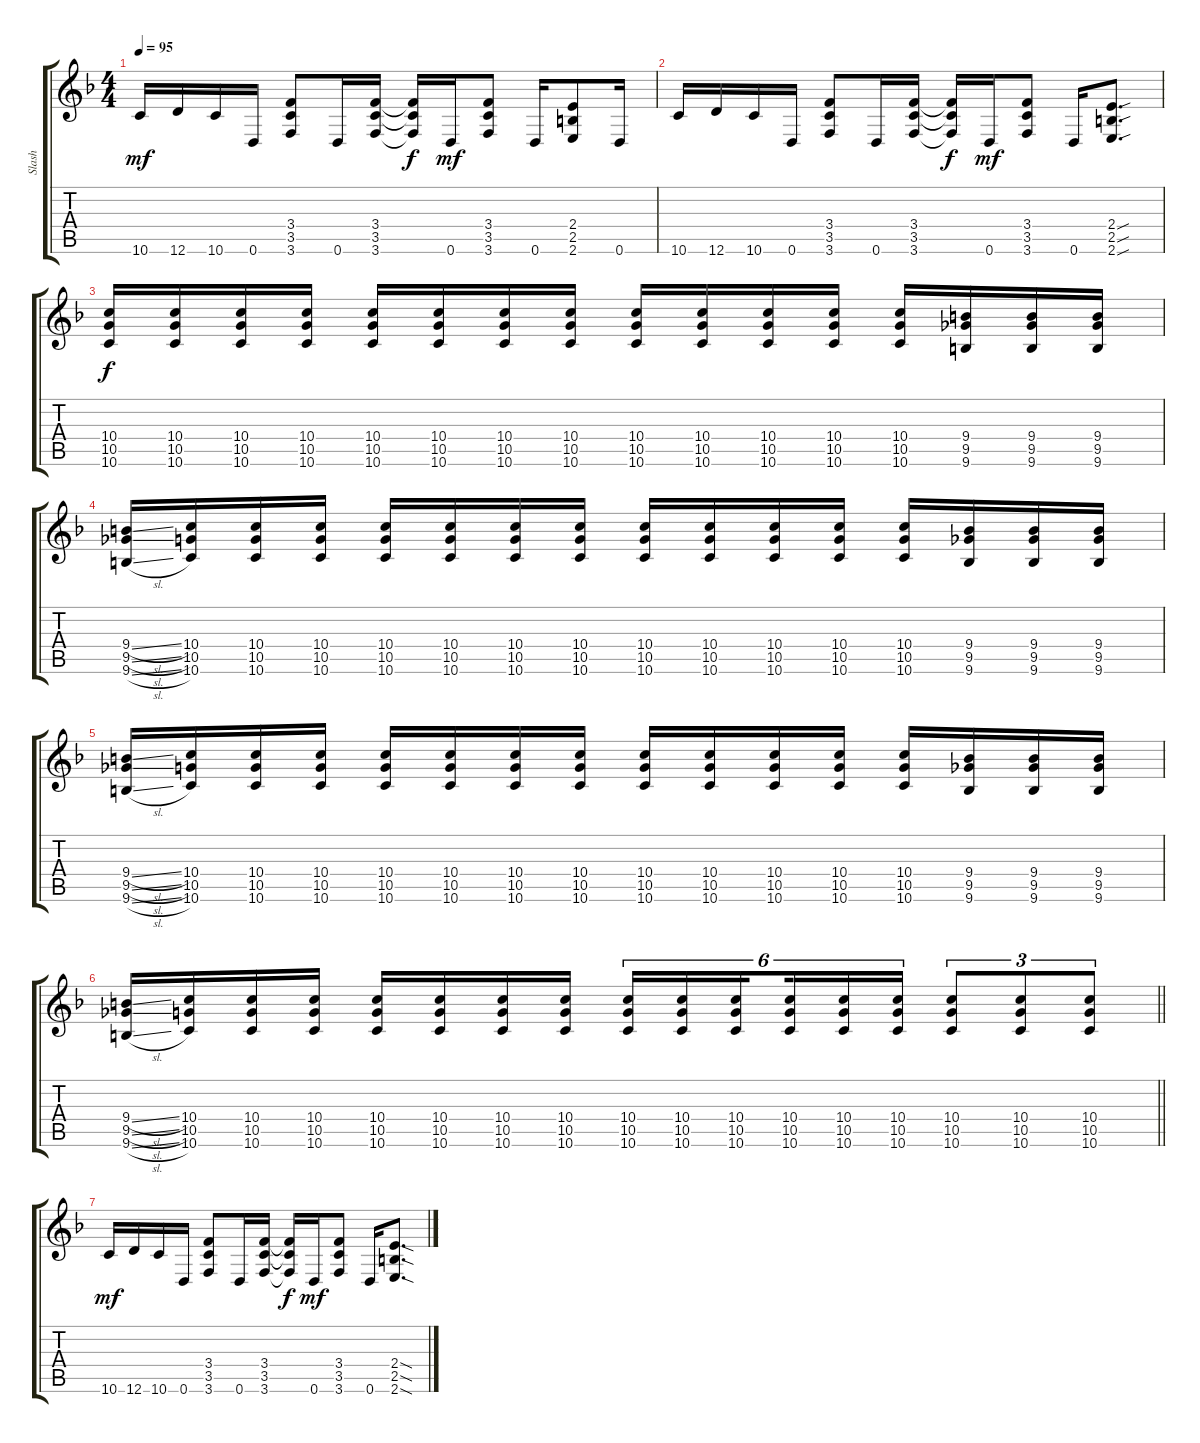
\track ("Slash" "Slash") {instrument overdrivenguitar}
\staff {score tabs}
\tuning (E4 B3 G3 D3 A2 D2) {hide}
\ts (4 4)
\tempo 95
\clef g2
\ks dminor
10.6.16{dy mf} 12.6.16 10.6.16 0.6.16 (3.4 3.5 3.6).8 0.6.16 (3.4 3.5 3.6).16 (3.4{t} 3.5{t} 3.6{t}).16{dy f} 0.6.16{dy mf} (3.4 3.5 3.6).8 0.6.16 (2.4 2.5 2.6).8 0.6.16 |
10.6.16 12.6.16 10.6.16 0.6.16 (3.4 3.5 3.6).8 0.6.16 (3.4 3.5 3.6).16 (3.4{t} 3.5{t} 3.6{t}).16{dy f} 0.6.16{dy mf} (3.4 3.5 3.6).8 0.6.16 (2.4{sou} 2.5{sou} 2.6{sou}).8{d} |
(10.4 10.5 10.6).16{dy f} (10.4 10.5 10.6).16 (10.4 10.5 10.6).16 (10.4 10.5 10.6).16 (10.4 10.5 10.6).16 (10.4 10.5 10.6).16 (10.4 10.5 10.6).16 (10.4 10.5 10.6).16 (10.4 10.5 10.6).16 (10.4 10.5 10.6).16 (10.4 10.5 10.6).16 (10.4 10.5 10.6).16 (10.4 10.5 10.6).16 (9.4 9.5 9.6).16 (9.4 9.5 9.6).16 (9.4 9.5 9.6).16 |
(9.4{sl} 9.5{sl} 9.6{sl}).16 (10.4 10.5 10.6).16 (10.4 10.5 10.6).16 (10.4 10.5 10.6).16 (10.4 10.5 10.6).16 (10.4 10.5 10.6).16 (10.4 10.5 10.6).16 (10.4 10.5 10.6).16 (10.4 10.5 10.6).16 (10.4 10.5 10.6).16 (10.4 10.5 10.6).16 (10.4 10.5 10.6).16 (10.4 10.5 10.6).16 (9.4 9.5 9.6).16 (9.4 9.5 9.6).16 (9.4 9.5 9.6).16 |
(9.4{sl} 9.5{sl} 9.6{sl}).16 (10.4 10.5 10.6).16 (10.4 10.5 10.6).16 (10.4 10.5 10.6).16 (10.4 10.5 10.6).16 (10.4 10.5 10.6).16 (10.4 10.5 10.6).16 (10.4 10.5 10.6).16 (10.4 10.5 10.6).16 (10.4 10.5 10.6).16 (10.4 10.5 10.6).16 (10.4 10.5 10.6).16 (10.4 10.5 10.6).16 (9.4 9.5 9.6).16 (9.4 9.5 9.6).16 (9.4 9.5 9.6).16 |
\barLineRight lightlight
(9.4{sl} 9.5{sl} 9.6{sl}).16 (10.4 10.5 10.6).16 (10.4 10.5 10.6).16 (10.4 10.5 10.6).16 (10.4 10.5 10.6).16 (10.4 10.5 10.6).16 (10.4 10.5 10.6).16 (10.4 10.5 10.6).16 (10.4 10.5 10.6).16{tu (6 4)} (10.4 10.5 10.6).16{tu (6 4)} (10.4 10.5 10.6).16{tu (6 4) beam splitsecondary} (10.4 10.5 10.6).16{tu (6 4)} (10.4 10.5 10.6).16{tu (6 4)} (10.4 10.5 10.6).16{tu (6 4)} (10.4 10.5 10.6).8{tu (3 2)} (10.4 10.5 10.6).8{tu (3 2)} (10.4 10.5 10.6).8{tu (3 2)} |
10.6.16{dy mf} 12.6.16 10.6.16 0.6.16 (3.4 3.5 3.6).8 0.6.16 (3.4 3.5 3.6).16 (3.4{t} 3.5{t} 3.6{t}).16{dy f} 0.6.16{dy mf} (3.4 3.5 3.6).8 0.6.16 (2.4{sod} 2.5{sod} 2.6{sod}).8{d}
